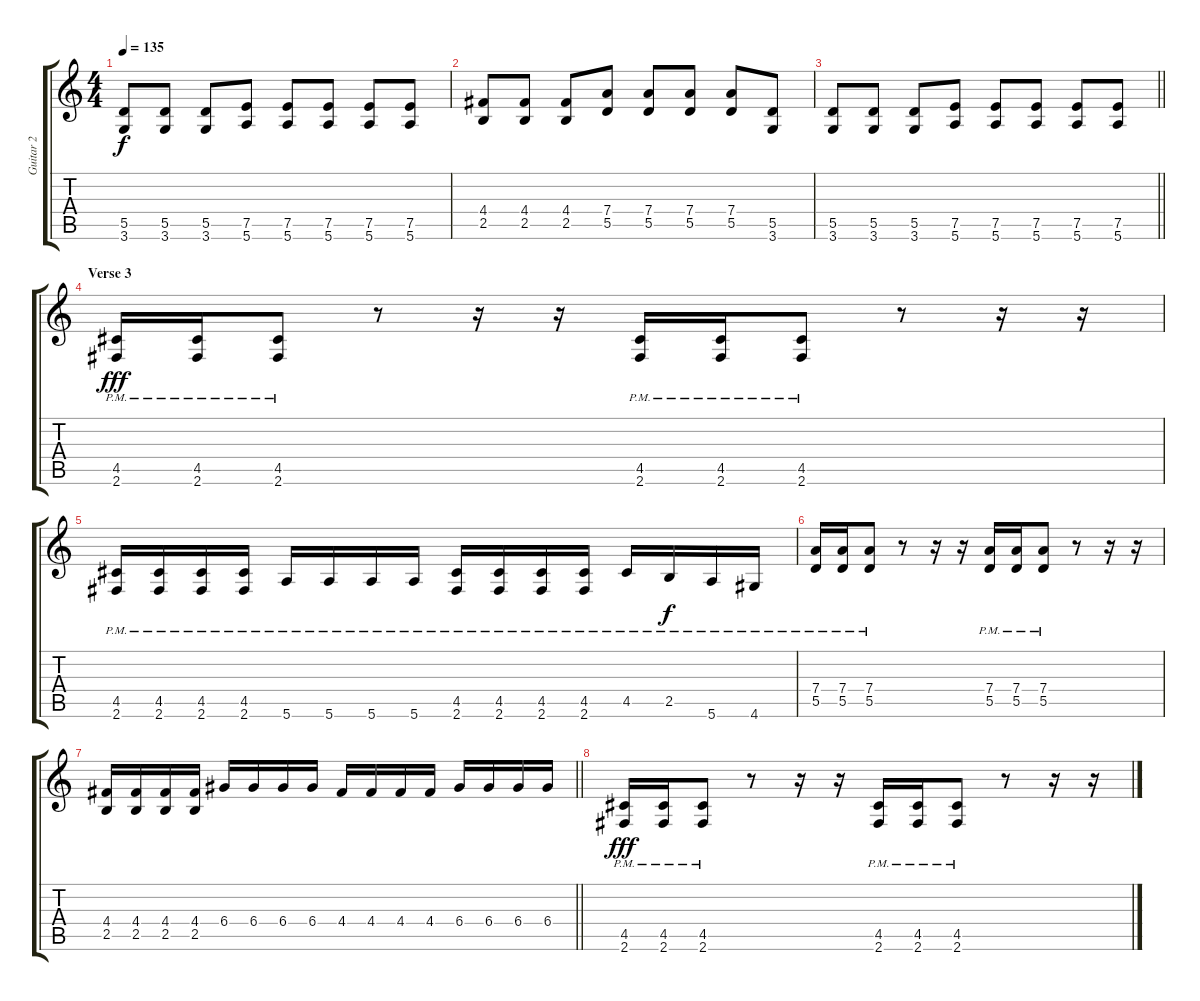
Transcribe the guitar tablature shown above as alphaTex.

\track ("Guitar 2" "Guitar 2") {instrument overdrivenguitar}
\staff {score tabs}
\tuning (E4 B3 G3 D3 A2 E2) {hide}
\ts (4 4)
\tempo 135
\clef g2
\ks c
(5.5 3.6).8{dy f} (5.5 3.6).8 (5.5 3.6).8 (7.5 5.6).8 (7.5 5.6).8 (7.5 5.6).8 (7.5 5.6).8 (7.5 5.6).8 |
(4.4 2.5).8 (4.4 2.5).8 (4.4 2.5).8 (7.4 5.5).8 (7.4 5.5).8 (7.4 5.5).8 (7.4 5.5).8 (5.5 3.6).8 |
\barLineRight lightlight
(5.5 3.6).8 (5.5 3.6).8 (5.5 3.6).8 (7.5 5.6).8 (7.5 5.6).8 (7.5 5.6).8 (7.5 5.6).8 (7.5 5.6).8 |
\section ("" "Verse 3")
(4.5{pm} 2.6{pm}).16{dy fff} (4.5{pm} 2.6{pm}).16 (4.5{pm} 2.6{pm}).8 r.8 r.16 r.16 (4.5{pm} 2.6{pm}).16 (4.5{pm} 2.6{pm}).16 (4.5{pm} 2.6{pm}).8 r.8 r.16 r.16 |
(4.5{pm} 2.6{pm}).16 (4.5{pm} 2.6{pm}).16 (4.5{pm} 2.6{pm}).16 (4.5{pm} 2.6{pm}).16 5.6{pm}.16 5.6{pm}.16 5.6{pm}.16 5.6{pm}.16 (4.5{pm} 2.6{pm}).16 (4.5{pm} 2.6{pm}).16 (4.5{pm} 2.6{pm}).16 (4.5{pm} 2.6{pm}).16 4.5{pm}.16 2.5{pm}.16{dy f} 5.6{pm}.16 4.6{pm}.16 |
(7.4{pm} 5.5{pm}).16 (7.4{pm} 5.5{pm}).16 (7.4{pm} 5.5{pm}).8 r.8 r.16 r.16 (7.4{pm} 5.5{pm}).16 (7.4{pm} 5.5{pm}).16 (7.4{pm} 5.5{pm}).8 r.8 r.16 r.16 |
\barLineRight lightlight
(4.4 2.5).16 (4.4 2.5).16 (4.4 2.5).16 (4.4 2.5).16 6.4.16 6.4.16 6.4.16 6.4.16 4.4.16 4.4.16 4.4.16 4.4.16 6.4.16 6.4.16 6.4.16 6.4.16 |
(4.5{pm} 2.6{pm}).16{dy fff} (4.5{pm} 2.6{pm}).16 (4.5{pm} 2.6{pm}).8 r.8 r.16 r.16 (4.5{pm} 2.6{pm}).16 (4.5{pm} 2.6{pm}).16 (4.5{pm} 2.6{pm}).8 r.8 r.16 r.16
